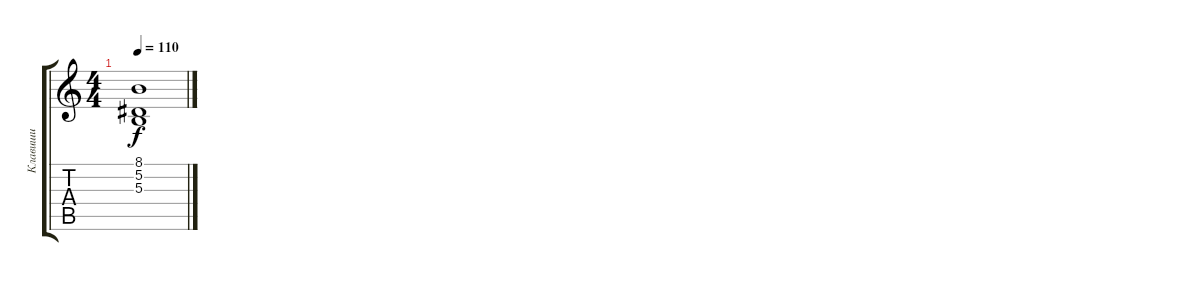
\track ("Клавиши" "Клавиши") {instrument stringensemble1}
\staff {score tabs}
\tuning (Eb4 Bb3 Gb3 Db3 Ab2 Eb2) {hide}
\ts (4 4)
\tempo 110
\clef g2
\ks c
(8.1 5.2 5.3).1{dy f}
